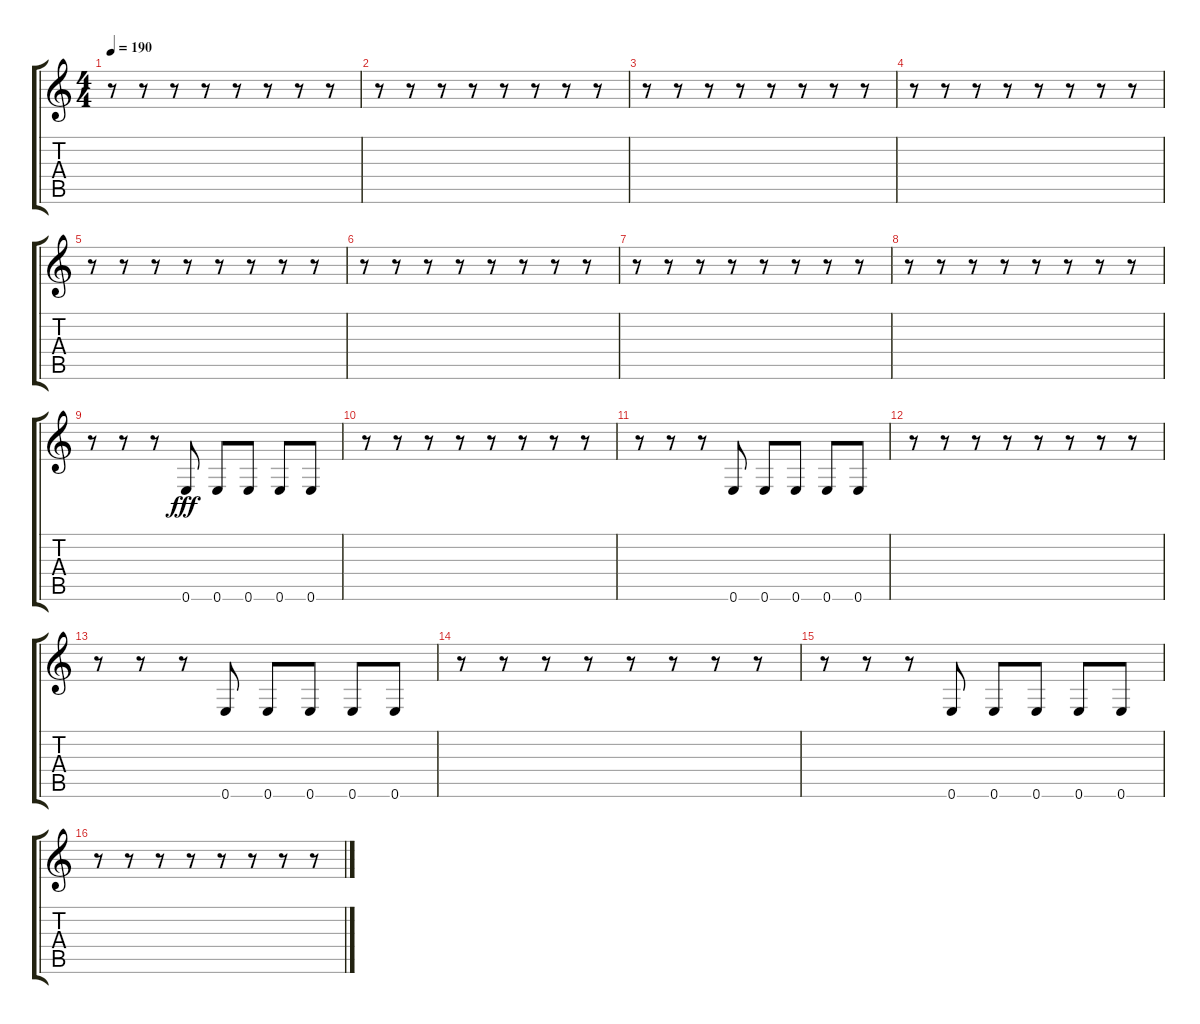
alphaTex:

\track "" {instrument electricbasspick}
\staff {score tabs}
\tuning (E4 B3 G3 D3 A2 E2) {hide}
\ts (4 4)
\tempo 190
\clef g2
\ks c
r.8{dy fff} r.8 r.8 r.8 r.8 r.8 r.8 r.8 |
r.8 r.8 r.8 r.8 r.8 r.8 r.8 r.8 |
r.8 r.8 r.8 r.8 r.8 r.8 r.8 r.8 |
r.8 r.8 r.8 r.8 r.8 r.8 r.8 r.8 |
r.8 r.8 r.8 r.8 r.8 r.8 r.8 r.8 |
r.8 r.8 r.8 r.8 r.8 r.8 r.8 r.8 |
r.8 r.8 r.8 r.8 r.8 r.8 r.8 r.8 |
r.8 r.8 r.8 r.8 r.8 r.8 r.8 r.8 |
r.8 r.8 r.8 0.6.8 0.6.8 0.6.8 0.6.8 0.6.8 |
r.8 r.8 r.8 r.8 r.8 r.8 r.8 r.8 |
r.8 r.8 r.8 0.6.8 0.6.8 0.6.8 0.6.8 0.6.8 |
r.8 r.8 r.8 r.8 r.8 r.8 r.8 r.8 |
r.8 r.8 r.8 0.6.8 0.6.8 0.6.8 0.6.8 0.6.8 |
r.8 r.8 r.8 r.8 r.8 r.8 r.8 r.8 |
r.8 r.8 r.8 0.6.8 0.6.8 0.6.8 0.6.8 0.6.8 |
r.8 r.8 r.8 r.8 r.8 r.8 r.8 r.8
